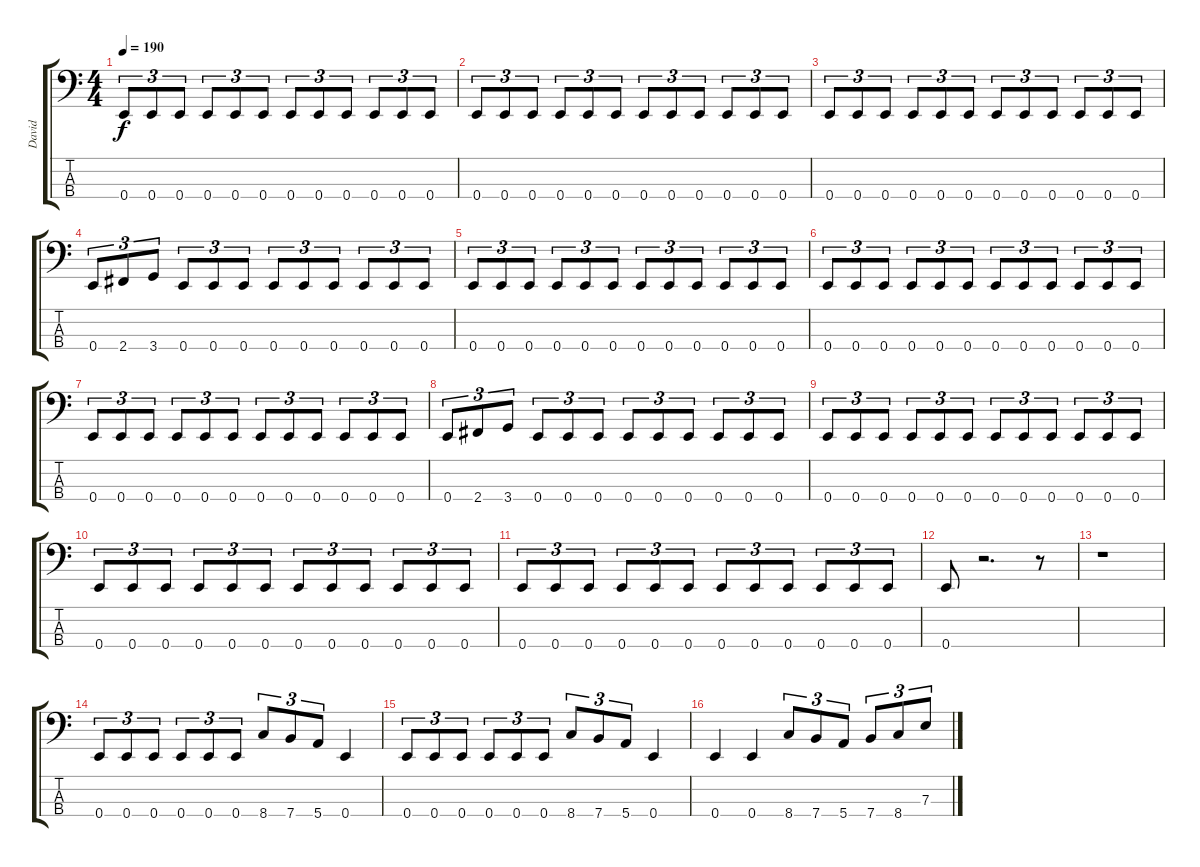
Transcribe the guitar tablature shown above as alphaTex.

\track ("David" "David") {instrument electricbasspick}
\staff {score tabs}
\tuning (G2 D2 A1 E1) {hide}
\ts (4 4)
\tempo 190
\clef f4
\ks c
0.4.8{tu (3 2) dy f} 0.4.8{tu (3 2)} 0.4.8{tu (3 2)} 0.4.8{tu (3 2)} 0.4.8{tu (3 2)} 0.4.8{tu (3 2)} 0.4.8{tu (3 2)} 0.4.8{tu (3 2)} 0.4.8{tu (3 2)} 0.4.8{tu (3 2)} 0.4.8{tu (3 2)} 0.4.8{tu (3 2)} |
0.4.8{tu (3 2)} 0.4.8{tu (3 2)} 0.4.8{tu (3 2)} 0.4.8{tu (3 2)} 0.4.8{tu (3 2)} 0.4.8{tu (3 2)} 0.4.8{tu (3 2)} 0.4.8{tu (3 2)} 0.4.8{tu (3 2)} 0.4.8{tu (3 2)} 0.4.8{tu (3 2)} 0.4.8{tu (3 2)} |
0.4.8{tu (3 2)} 0.4.8{tu (3 2)} 0.4.8{tu (3 2)} 0.4.8{tu (3 2)} 0.4.8{tu (3 2)} 0.4.8{tu (3 2)} 0.4.8{tu (3 2)} 0.4.8{tu (3 2)} 0.4.8{tu (3 2)} 0.4.8{tu (3 2)} 0.4.8{tu (3 2)} 0.4.8{tu (3 2)} |
0.4.8{tu (3 2)} 2.4.8{tu (3 2)} 3.4.8{tu (3 2)} 0.4.8{tu (3 2)} 0.4.8{tu (3 2)} 0.4.8{tu (3 2)} 0.4.8{tu (3 2)} 0.4.8{tu (3 2)} 0.4.8{tu (3 2)} 0.4.8{tu (3 2)} 0.4.8{tu (3 2)} 0.4.8{tu (3 2)} |
0.4.8{tu (3 2)} 0.4.8{tu (3 2)} 0.4.8{tu (3 2)} 0.4.8{tu (3 2)} 0.4.8{tu (3 2)} 0.4.8{tu (3 2)} 0.4.8{tu (3 2)} 0.4.8{tu (3 2)} 0.4.8{tu (3 2)} 0.4.8{tu (3 2)} 0.4.8{tu (3 2)} 0.4.8{tu (3 2)} |
0.4.8{tu (3 2)} 0.4.8{tu (3 2)} 0.4.8{tu (3 2)} 0.4.8{tu (3 2)} 0.4.8{tu (3 2)} 0.4.8{tu (3 2)} 0.4.8{tu (3 2)} 0.4.8{tu (3 2)} 0.4.8{tu (3 2)} 0.4.8{tu (3 2)} 0.4.8{tu (3 2)} 0.4.8{tu (3 2)} |
0.4.8{tu (3 2)} 0.4.8{tu (3 2)} 0.4.8{tu (3 2)} 0.4.8{tu (3 2)} 0.4.8{tu (3 2)} 0.4.8{tu (3 2)} 0.4.8{tu (3 2)} 0.4.8{tu (3 2)} 0.4.8{tu (3 2)} 0.4.8{tu (3 2)} 0.4.8{tu (3 2)} 0.4.8{tu (3 2)} |
0.4.8{tu (3 2)} 2.4.8{tu (3 2)} 3.4.8{tu (3 2)} 0.4.8{tu (3 2)} 0.4.8{tu (3 2)} 0.4.8{tu (3 2)} 0.4.8{tu (3 2)} 0.4.8{tu (3 2)} 0.4.8{tu (3 2)} 0.4.8{tu (3 2)} 0.4.8{tu (3 2)} 0.4.8{tu (3 2)} |
0.4.8{tu (3 2)} 0.4.8{tu (3 2)} 0.4.8{tu (3 2)} 0.4.8{tu (3 2)} 0.4.8{tu (3 2)} 0.4.8{tu (3 2)} 0.4.8{tu (3 2)} 0.4.8{tu (3 2)} 0.4.8{tu (3 2)} 0.4.8{tu (3 2)} 0.4.8{tu (3 2)} 0.4.8{tu (3 2)} |
0.4.8{tu (3 2)} 0.4.8{tu (3 2)} 0.4.8{tu (3 2)} 0.4.8{tu (3 2)} 0.4.8{tu (3 2)} 0.4.8{tu (3 2)} 0.4.8{tu (3 2)} 0.4.8{tu (3 2)} 0.4.8{tu (3 2)} 0.4.8{tu (3 2)} 0.4.8{tu (3 2)} 0.4.8{tu (3 2)} |
0.4.8{tu (3 2)} 0.4.8{tu (3 2)} 0.4.8{tu (3 2)} 0.4.8{tu (3 2)} 0.4.8{tu (3 2)} 0.4.8{tu (3 2)} 0.4.8{tu (3 2)} 0.4.8{tu (3 2)} 0.4.8{tu (3 2)} 0.4.8{tu (3 2)} 0.4.8{tu (3 2)} 0.4.8{tu (3 2)} |
0.4.8 r.2{d} r.8 |
r.1 |
0.4.8{tu (3 2)} 0.4.8{tu (3 2)} 0.4.8{tu (3 2)} 0.4.8{tu (3 2)} 0.4.8{tu (3 2)} 0.4.8{tu (3 2)} 8.4.8{tu (3 2)} 7.4.8{tu (3 2)} 5.4.8{tu (3 2)} 0.4.4 |
0.4.8{tu (3 2)} 0.4.8{tu (3 2)} 0.4.8{tu (3 2)} 0.4.8{tu (3 2)} 0.4.8{tu (3 2)} 0.4.8{tu (3 2)} 8.4.8{tu (3 2)} 7.4.8{tu (3 2)} 5.4.8{tu (3 2)} 0.4.4 |
0.4.4 0.4.4 8.4.8{tu (3 2)} 7.4.8{tu (3 2)} 5.4.8{tu (3 2)} 7.4.8{tu (3 2)} 8.4.8{tu (3 2)} 7.3.8{tu (3 2)}
